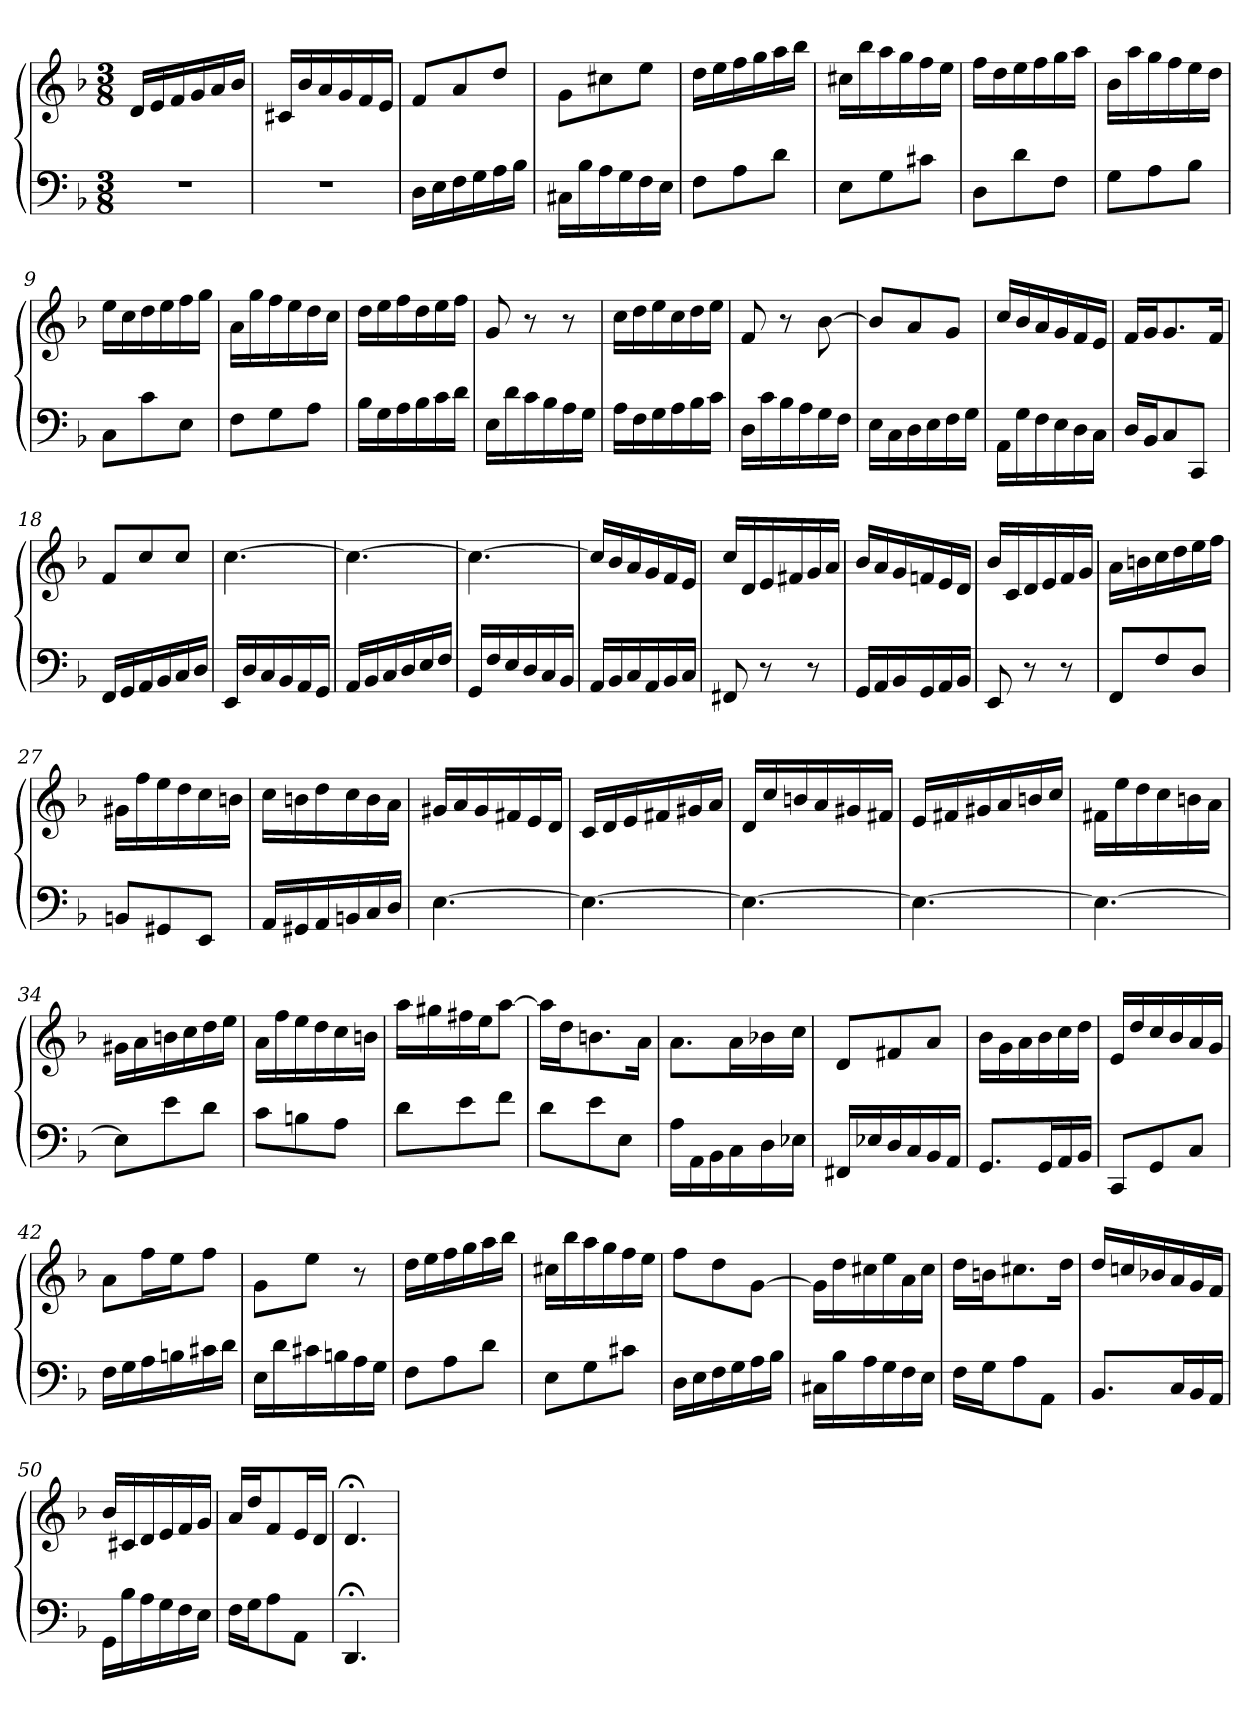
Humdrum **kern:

**kern	**kern
*part2	*part1
*staff2	*staff1
*clefF4	*clefG2
*k[b-]	*k[b-]
*d:	*d:
*M3/8	*M3/8
=1	=1
4.r	16dL
.	16e
.	16f
.	16g
.	16a
.	16b-J
=2	=2
4.r	16c#XL
.	16b-
.	16a
.	16g
.	16f
.	16eJ
=3	=3
16DL	8fL
16E	.
16F	8a
16G	.
16A	8ddJ
16B-J	.
=4	=4
16C#XL	8gL
16B-	.
16A	8cc#X
16G	.
16F	8eeJ
16EJ	.
=5	=5
8FL	16ddL
.	16ee
8A	16ff
.	16gg
8dJ	16aa
.	16bb-J
=6	=6
8EL	16cc#XL
.	16bb-
8G	16aa
.	16gg
8c#XJ	16ff
.	16eeJ
=7	=7
8DL	16ffL
.	16dd
8d	16ee
.	16ff
8FJ	16gg
.	16aaJ
=8	=8
8GL	16b-L
.	16aa
8A	16gg
.	16ff
8B-J	16ee
.	16ddJ
=9	=9
8CL	16eeL
.	16cc
8c	16dd
.	16ee
8EJ	16ff
.	16ggJ
=10	=10
8FL	16aL
.	16gg
8G	16ff
.	16ee
8AJ	16dd
.	16ccJ
=11	=11
16B-L	16ddL
16G	16ee
16A	16ff
16B-	16dd
16c	16ee
16dJ	16ffJ
=12	=12
16EL	8g
16d	.
16c	8r
16B-	.
16A	8r
16GJ	.
=13	=13
16AL	16ccL
16F	16dd
16G	16ee
16A	16cc
16B-	16dd
16cJ	16eeJ
=14	=14
16DL	8f
16c	.
16B-	8r
16A	.
16G	[8b-
16FJ	.
=15	=15
16EL	8b-L]
16C	.
16D	8a
16E	.
16F	8gJ
16GJ	.
=16	=16
16AAL	16ccL
16G	16b-
16F	16a
16E	16g
16D	16f
16CJ	16eJ
=17	=17
16DL	16fL
16BB-	16g
8C	8.g
8CCJ	.
.	16fJ
=18	=18
16FFL	8fL
16GG	.
16AA	8cc
16BB-	.
16C	8ccJ
16DJ	.
=19	=19
16EEL	[4.cc
16D	.
16C	.
16BB-	.
16AA	.
16GGJ	.
=20	=20
16AAL	4.cc_
16BB-	.
16C	.
16D	.
16E	.
16FJ	.
=21	=21
16GGL	4.cc_
16F	.
16E	.
16D	.
16C	.
16BB-J	.
=22	=22
16AAL	16ccL]
16BB-	16b-
16C	16a
16AA	16g
16BB-	16f
16CJ	16eJ
=23	=23
8FF#X	16ccL
.	16d
8r	16e
.	16f#X
8r	16g
.	16aJ
=24	=24
16GGL	16b-L
16AA	16a
16BB-	16g
16GG	16fn
16AA	16e
16BB-J	16dJ
=25	=25
8EE	16b-L
.	16c
8r	16d
.	16e
8r	16f
.	16gJ
=26	=26
8FFL	16aL
.	16bn
8F	16cc
.	16dd
8DJ	16ee
.	16ffJ
=27	=27
8BBnL	16g#XL
.	16ff
8GG#X	16ee
.	16dd
8EEJ	16cc
.	16bnJ
=28	=28
16AAL	16ccL
16GG#X	16bn
16AA	16dd
16BBn	16cc
16C	16b
16DJ	16aJ
=29	=29
[4.E	16g#XL
.	16a
.	16g#
.	16f#X
.	16e
.	16dJ
=30	=30
4.E_	16cL
.	16d
.	16e
.	16f#X
.	16g#X
.	16aJ
=31	=31
4.E_	16dL
.	16cc
.	16bn
.	16a
.	16g#X
.	16f#XJ
=32	=32
4.E_	16eL
.	16f#X
.	16g#X
.	16a
.	16bn
.	16ccJ
=33	=33
4.E_	16f#XL
.	16ee
.	16dd
.	16cc
.	16bn
.	16aJ
=34	=34
8EL]	16g#XL
.	16a
8e	16bn
.	16cc
8dJ	16dd
.	16eeJ
=35	=35
8cL	16aL
.	16ff
8Bn	16ee
.	16dd
8AJ	16cc
.	16bnJ
=36	=36
8dL	16aaL
.	16gg#X
8e	16ff#X
.	16ee
8fJ	[8aaJ
=37	=37
8dL	16aaL]
.	16dd
8e	8.bn
8EJ	.
.	16aJ
=38	=38
16AL	8.aL
16AA	.
16BB-	.
16C	16a
16D	16b-X
16E-XJ	16ccJ
=39	=39
16FF#XL	8dL
16E-X	.
16D	8f#X
16C	.
16BB-	8aJ
16AAJ	.
=40	=40
8.GGL	16b-L
.	16g
.	16a
16GG	16b-
16AA	16cc
16BB-J	16ddJ
=41	=41
8CCL	16eL
.	16dd
8GG	16cc
.	16b-
8CJ	16a
.	16gJ
=42	=42
16FL	8aL
16G	.
16A	16ff
16Bn	16ee
16c#X	8ffJ
16dJ	.
=43	=43
16EL	8gL
16d	.
16c#X	8eeJ
16Bn	.
16A	8r
16GJ	.
=44	=44
8FL	16ddL
.	16ee
8A	16ff
.	16gg
8dJ	16aa
.	16bb-J
=45	=45
8EL	16cc#XL
.	16bb-
8G	16aa
.	16gg
8c#XJ	16ff
.	16eeJ
=46	=46
16DL	8ffL
16E	.
16F	8dd
16G	.
16A	[8gJ
16B-J	.
=47	=47
16C#XL	16gL]
16B-	16dd
16A	16cc#X
16G	16ee
16F	16a
16EJ	16cc#J
=48	=48
16FL	16ddL
16G	16bn
8A	8.cc#X
8AAJ	.
.	16ddJ
=49	=49
8.BB-L	16ddL
.	16ccn
.	16b-X
16C	16a
16BB-	16g
16AAJ	16fJ
=50	=50
16GGL	16b-L
16B-	16c#X
16A	16d
16G	16e
16F	16f
16EJ	16gJ
=51	=51
16FL	16aL
16G	16dd
8A	8f
8AAJ	16e
.	16dJ
=52	=52
4.DD;<	4.d;<
=	=
*-	*-
